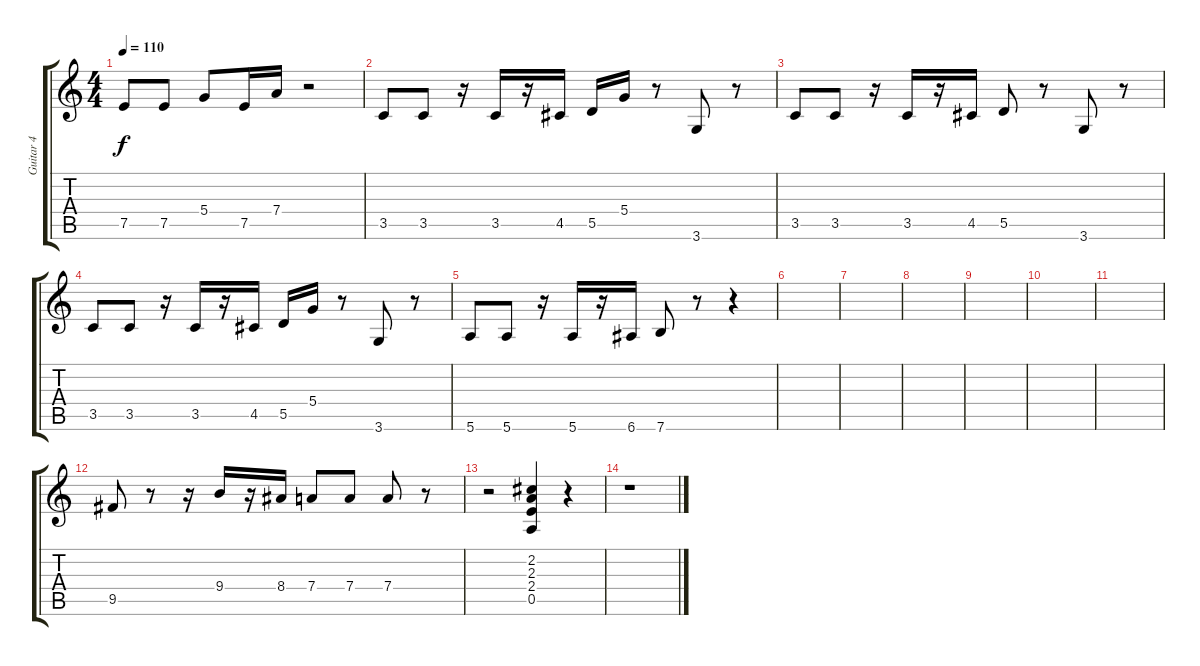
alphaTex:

\track ("Guitar 4" "Guitar 4") {instrument electricguitarmuted}
\staff {score tabs}
\tuning (E4 B3 G3 D3 A2 E2) {hide}
\ts (4 4)
\tempo 110
\clef g2
\ks c
7.5.8{dy f} 7.5.8 5.4.8 7.5.16 7.4.16 r.2 |
3.5.8 3.5.8 r.16 3.5.16 r.16 4.5.16 5.5.16 5.4.16 r.8 3.6.8 r.8 |
3.5.8 3.5.8 r.16 3.5.16 r.16 4.5.16 5.5.8 r.8 3.6.8 r.8 |
3.5.8 3.5.8 r.16 3.5.16 r.16 4.5.16 5.5.16 5.4.16 r.8 3.6.8 r.8 |
5.6.8 5.6.8 r.16 5.6.16 r.16 6.6.16 7.6.8 r.8 r.4 |
|
|
|
|
|
|
9.5.8 r.8 r.16 9.4.16 r.16 8.4.16 7.4.8 7.4.8 7.4.8 r.8 |
r.2 (2.2 2.3 2.4 0.5).4{instrument electricguitarclean} r.4 |
r.1{instrument electricguitarmuted}
